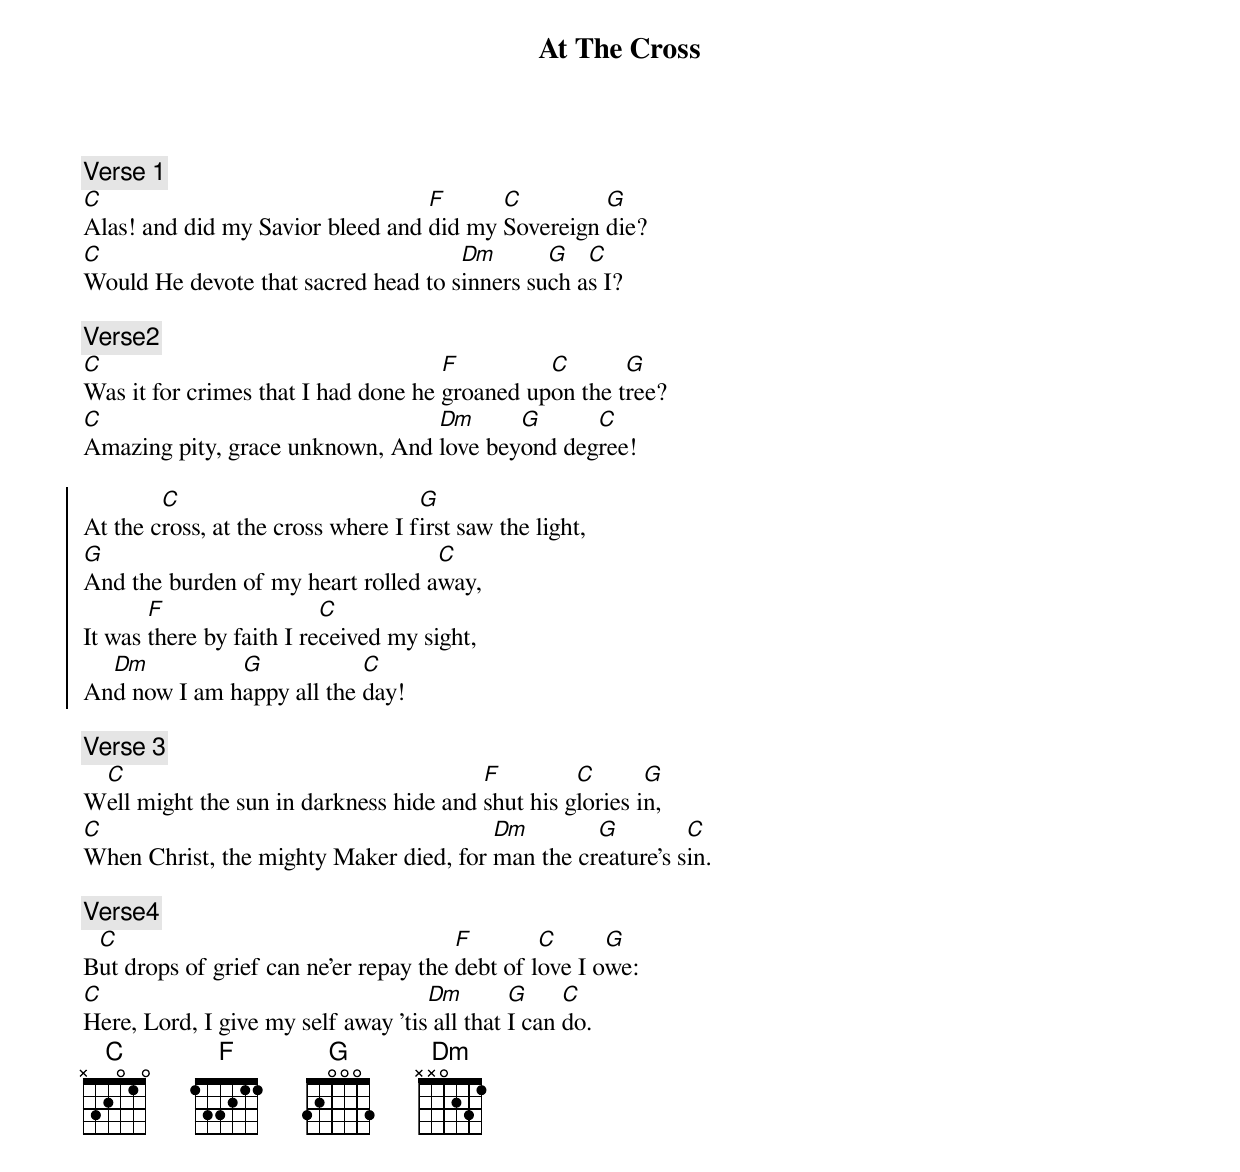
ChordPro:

{title:At The Cross}
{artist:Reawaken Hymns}
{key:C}

{comment:Verse 1}
[C]Alas! and did my Savior bleed and [F]did my [C]Sovereign [G]die?
[C]Would He devote that sacred head to s[Dm]inners su[G]ch a[C]s I?

{comment:Verse2}
[C]Was it for crimes that I had done he [F]groaned up[C]on the t[G]ree?
[C]Amazing pity, grace unknown, And [Dm]love bey[G]ond deg[C]ree!

{start_of_chorus}
At the c[C]ross, at the cross where I f[G]irst saw the light,
[G]And the burden of my heart rolled a[C]way,
It was [F]there by faith I re[C]ceived my sight,
An[Dm]d now I am h[G]appy all the [C]day!
{end_of_chorus}

{comment:Verse 3}
W[C]ell might the sun in darkness hide and [F]shut his g[C]lories i[G]n,
[C]When Christ, the mighty Maker died, for [Dm]man the cr[G]eature's s[C]in.

{comment:Verse4}
B[C]ut drops of grief can ne'er repay the [F]debt of l[C]ove I o[G]we:
[C]Here, Lord, I give my self away 'tis[Dm] all that [G]I can [C]do.
